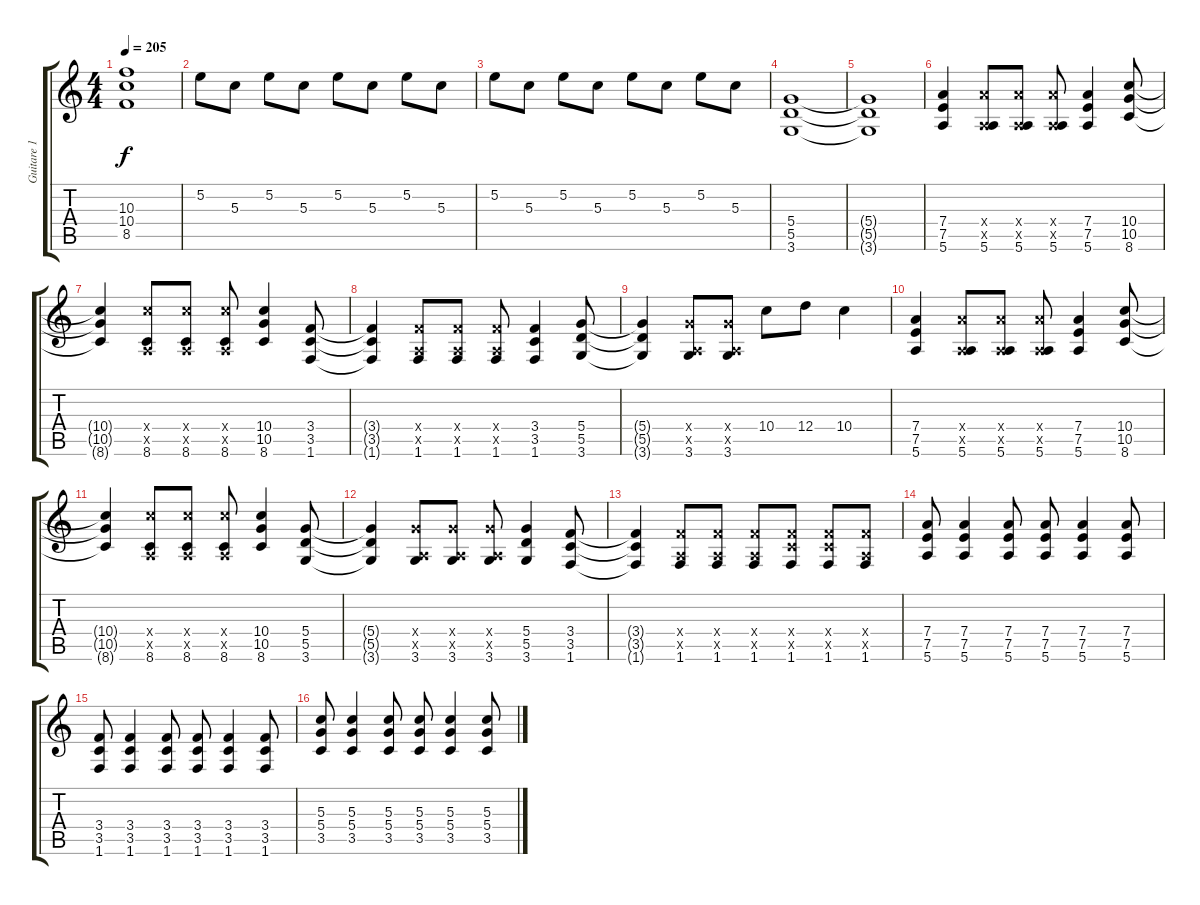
\track ("Guitare 1" "Guitare 1") {instrument distortionguitar}
\staff {score tabs}
\tuning (E4 B3 G3 D3 A2 E2) {hide}
\ts (4 4)
\tempo 205
\clef g2
\ks c
(10.3{t} 10.4{t} 8.5{t}).1{dy f} |
5.2.8 5.3.8 5.2.8 5.3.8 5.2.8 5.3.8 5.2.8 5.3.8 |
5.2.8 5.3.8 5.2.8 5.3.8 5.2.8 5.3.8 5.2.8 5.3.8 |
(5.4 5.5 3.6).1 |
(5.4{t} 5.5{t} 3.6{t}).1 |
(7.4 7.5 5.6).4 (7.4{x} 0.5{x} 5.6).8 (7.4{x} 0.5{x} 5.6).8 (7.4{x} 0.5{x} 5.6).8 (7.4 7.5 5.6).4 (10.4 10.5 8.6).8 |
(10.4{t} 10.5{t} 8.6{t}).4 (10.4{x} 0.5{x} 8.6).8 (10.4{x} 0.5{x} 8.6).8 (10.4{x} 0.5{x} 8.6).8 (10.4 10.5 8.6).4 (3.4 3.5 1.6).8 |
(3.4{t} 3.5{t} 1.6{t}).4 (3.4{x} 0.5{x} 1.6).8 (3.4{x} 0.5{x} 1.6).8 (3.4{x} 0.5{x} 1.6).8 (3.4 3.5 1.6).4 (5.4 5.5 3.6).8 |
(5.4{t} 5.5{t} 3.6{t}).4 (5.4{x} 0.5{x} 3.6).8 (5.4{x} 0.5{x} 3.6).8 10.4.8 12.4.8 10.4.4 |
(7.4 7.5 5.6).4 (7.4{x} 0.5{x} 5.6).8 (7.4{x} 0.5{x} 5.6).8 (7.4{x} 0.5{x} 5.6).8 (7.4 7.5 5.6).4 (10.4 10.5 8.6).8 |
(10.4{t} 10.5{t} 8.6{t}).4 (10.4{x} 0.5{x} 8.6).8 (10.4{x} 0.5{x} 8.6).8 (10.4{x} 0.5{x} 8.6).8 (10.4 10.5 8.6).4 (5.4 5.5 3.6).8 |
(5.4{t} 5.5{t} 3.6{t}).4 (5.4{x} 0.5{x} 3.6).8 (5.4{x} 0.5{x} 3.6).8 (5.4{x} 0.5{x} 3.6).8 (5.4 5.5 3.6).4 (3.4 3.5 1.6).8 |
(3.4{t} 3.5{t} 1.6{t}).4 (3.4{x} 0.5{x} 1.6).8 (3.4{x} 0.5{x} 1.6).8 (3.4{x} 0.5{x} 1.6).8 (3.4{x} 3.5{x} 1.6).8 (3.4{x} 3.5{x} 1.6).8 (3.4{x} 0.5{x} 1.6).8 |
(7.4 7.5 5.6).8 (7.4 7.5 5.6).4 (7.4 7.5 5.6).8 (7.4 7.5 5.6).8 (7.4 7.5 5.6).4 (7.4 7.5 5.6).8 |
(3.4 3.5 1.6).8 (3.4 3.5 1.6).4 (3.4 3.5 1.6).8 (3.4 3.5 1.6).8 (3.4 3.5 1.6).4 (3.4 3.5 1.6).8 |
(5.3 5.4 3.5).8 (5.3 5.4 3.5).4 (5.3 5.4 3.5).8 (5.3 5.4 3.5).8 (5.3 5.4 3.5).4 (5.3 5.4 3.5).8
